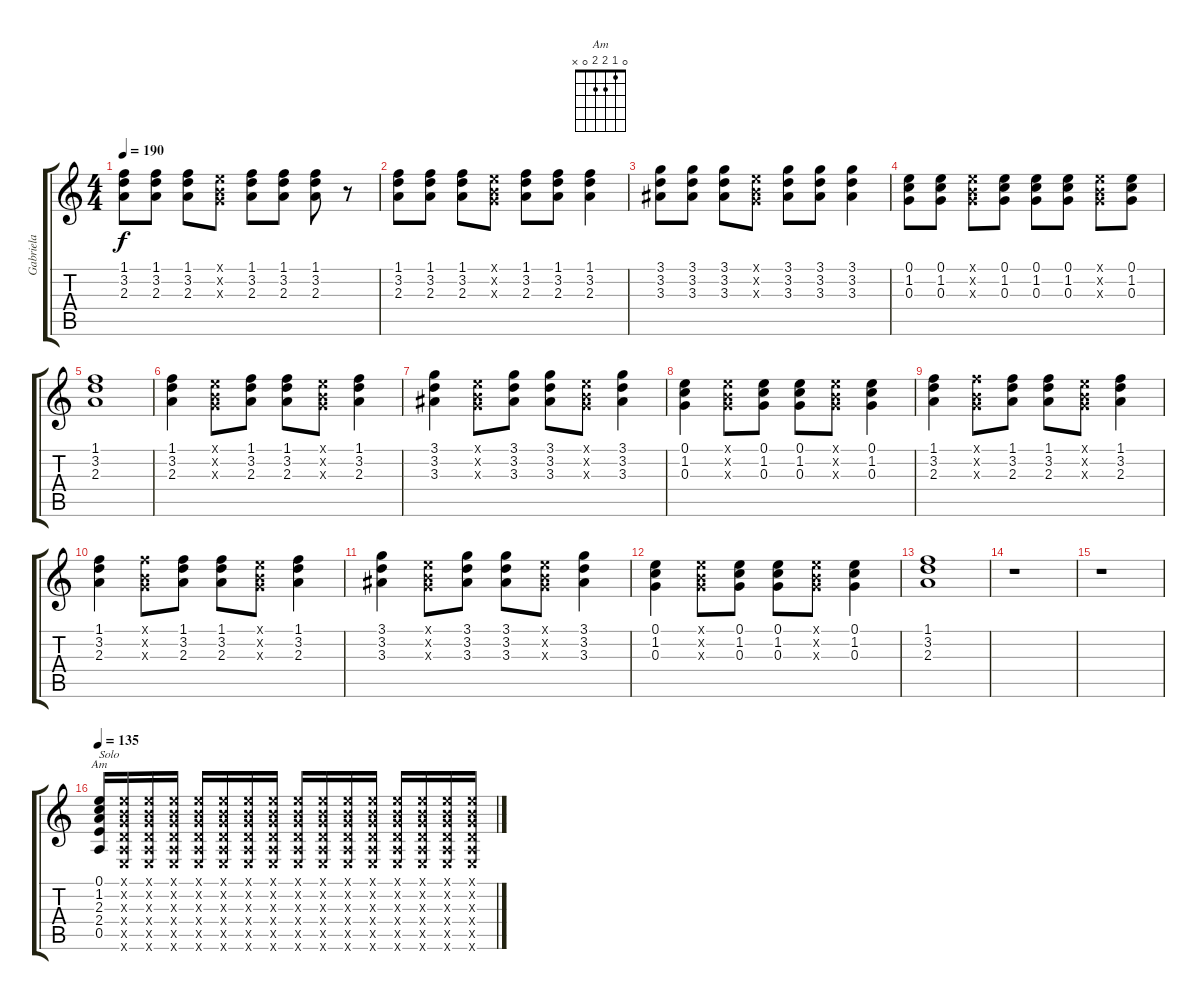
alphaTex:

\track ("Gabriela" "Gabriela") {instrument acousticguitarnylon}
\staff {score tabs}
\tuning (E4 B3 G3 D3 A2 E2) {hide}
\chord ("Am" 0 1 2 2 0 x)
\ts (4 4)
\tempo 190
\clef g2
\ks c
(1.1 3.2 2.3).8{dy f} (1.1 3.2 2.3).8 (1.1 3.2 2.3).8 (0.1{x} 0.2{x} 0.3{x}).8 (1.1 3.2 2.3).8 (1.1 3.2 2.3).8 (1.1 3.2 2.3).8 r.8 |
(1.1 3.2 2.3).8 (1.1 3.2 2.3).8 (1.1 3.2 2.3).8 (0.1{x} 0.2{x} 0.3{x}).8 (1.1 3.2 2.3).8 (1.1 3.2 2.3).8 (1.1 3.2 2.3).4 |
(3.1 3.2 3.3).8 (3.1 3.2 3.3).8 (3.1 3.2 3.3).8 (0.1{x} 0.2{x} 0.3{x}).8 (3.1 3.2 3.3).8 (3.1 3.2 3.3).8 (3.1 3.2 3.3).4 |
(0.1 1.2 0.3).8 (0.1 1.2 0.3).8 (0.1{x} 0.2{x} 0.3{x}).8 (0.1 1.2 0.3).8 (0.1 1.2 0.3).8 (0.1 1.2 0.3).8 (0.1{x} 0.2{x} 0.3{x}).8 (0.1 1.2 0.3).8 |
(1.1 3.2 2.3).1 |
(1.1 3.2 2.3).4 (0.1{x} 0.2{x} 0.3{x}).8 (1.1 3.2 2.3).8 (1.1 3.2 2.3).8 (0.1{x} 0.2{x} 0.3{x}).8 (1.1 3.2 2.3).4 |
(3.1 3.2 3.3).4 (0.1{x} 0.2{x} 0.3{x}).8 (3.1 3.2 3.3).8 (3.1 3.2 3.3).8 (0.1{x} 0.2{x} 0.3{x}).8 (3.1 3.2 3.3).4 |
(0.1 1.2 0.3).4 (0.1{x} 0.2{x} 0.3{x}).8 (0.1 1.2 0.3).8 (0.1 1.2 0.3).8 (0.1{x} 0.2{x} 0.3{x}).8 (0.1 1.2 0.3).4 |
(1.1 3.2 2.3).4 (1.1{x} 0.2{x} 0.3{x}).8 (1.1 3.2 2.3).8 (1.1 3.2 2.3).8 (0.1{x} 0.2{x} 0.3{x}).8 (1.1 3.2 2.3).4 |
(1.1 3.2 2.3).4 (1.1{x} 0.2{x} 0.3{x}).8 (1.1 3.2 2.3).8 (1.1 3.2 2.3).8 (0.1{x} 0.2{x} 0.3{x}).8 (1.1 3.2 2.3).4 |
(3.1 3.2 3.3).4 (0.1{x} 0.2{x} 0.3{x}).8 (3.1 3.2 3.3).8 (3.1 3.2 3.3).8 (0.1{x} 0.2{x} 0.3{x}).8 (3.1 3.2 3.3).4 |
(0.1 1.2 0.3).4 (0.1{x} 0.2{x} 0.3{x}).8 (0.1 1.2 0.3).8 (0.1 1.2 0.3).8 (0.1{x} 0.2{x} 0.3{x}).8 (0.1 1.2 0.3).4 |
(1.1 3.2 2.3).1 |
r.1 |
r.1 |
\tempo 135
(0.1 1.2 2.3 2.4 0.5).16{ch "Am" txt "Solo"} (0.1{x} 0.2{x} 0.3{x} 0.4{x} 0.5{x} 0.6{x}).16 (0.1{x} 0.2{x} 0.3{x} 0.4{x} 0.5{x} 0.6{x}).16 (0.1{x} 0.2{x} 0.3{x} 0.4{x} 0.5{x} 0.6{x}).16 (0.1{x} 0.2{x} 0.3{x} 0.4{x} 0.5{x} 0.6{x}).16 (0.1{x} 0.2{x} 0.3{x} 0.4{x} 0.5{x} 0.6{x}).16 (0.1{x} 0.2{x} 0.3{x} 0.4{x} 0.5{x} 0.6{x}).16 (0.1{x} 0.2{x} 0.3{x} 0.4{x} 0.5{x} 0.6{x}).16 (0.1{x} 0.2{x} 0.3{x} 0.4{x} 0.5{x} 0.6{x}).16 (0.1{x} 0.2{x} 0.3{x} 0.4{x} 0.5{x} 0.6{x}).16 (0.1{x} 0.2{x} 0.3{x} 0.4{x} 0.5{x} 0.6{x}).16 (0.1{x} 0.2{x} 0.3{x} 0.4{x} 0.5{x} 0.6{x}).16 (0.1{x} 0.2{x} 0.3{x} 0.4{x} 0.5{x} 0.6{x}).16 (0.1{x} 0.2{x} 0.3{x} 0.4{x} 0.5{x} 0.6{x}).16 (0.1{x} 0.2{x} 0.3{x} 0.4{x} 0.5{x} 0.6{x}).16 (0.1{x} 0.2{x} 0.3{x} 0.4{x} 0.5{x} 0.6{x}).16
